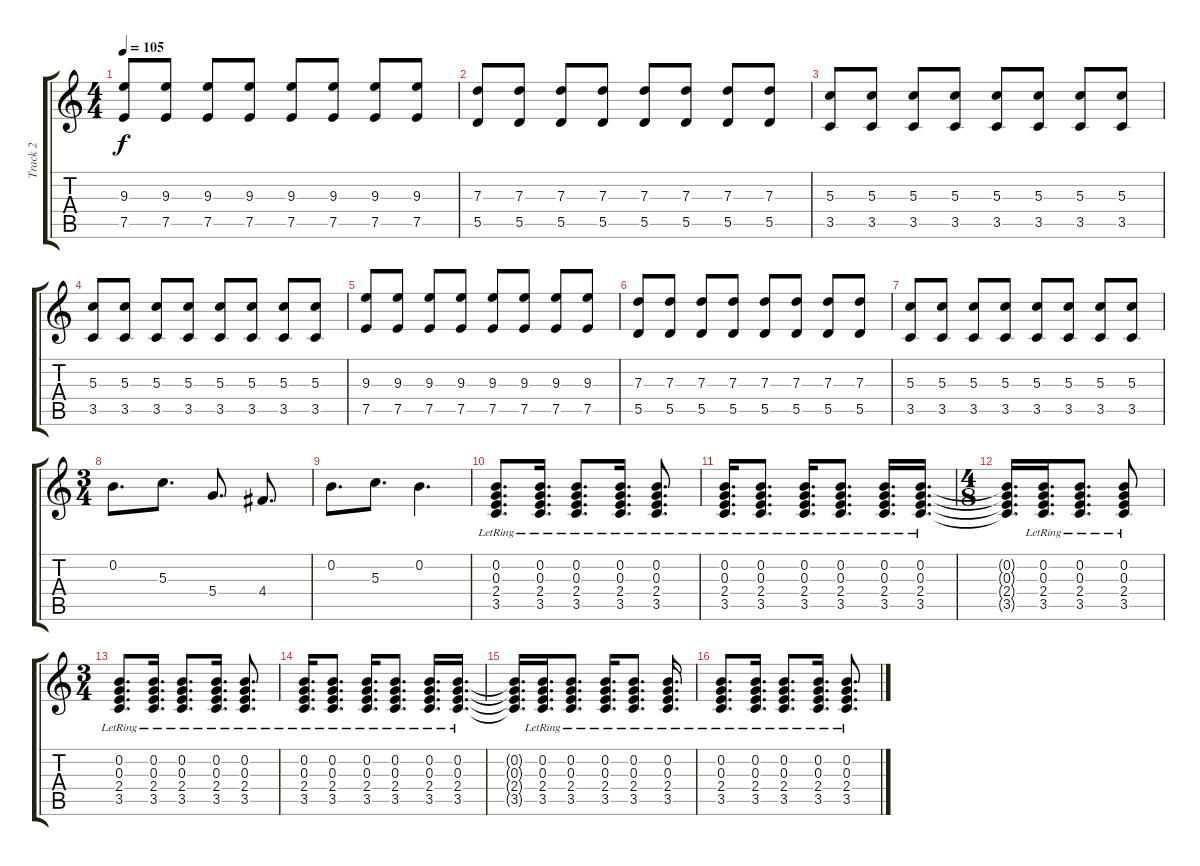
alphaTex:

\track ("Track 2" "Track 2") {instrument electricguitarclean}
\staff {score tabs}
\tuning (E4 B3 G3 D3 A2 D2) {hide}
\ts (4 4)
\tempo 105
\clef g2
\ks c
(9.3 7.5).8{dy f} (9.3 7.5).8 (9.3 7.5).8 (9.3 7.5).8 (9.3 7.5).8 (9.3 7.5).8 (9.3 7.5).8 (9.3 7.5).8 |
(7.3 5.5).8 (7.3 5.5).8 (7.3 5.5).8 (7.3 5.5).8 (7.3 5.5).8 (7.3 5.5).8 (7.3 5.5).8 (7.3 5.5).8 |
(5.3 3.5).8 (5.3 3.5).8 (5.3 3.5).8 (5.3 3.5).8 (5.3 3.5).8 (5.3 3.5).8 (5.3 3.5).8 (5.3 3.5).8 |
(5.3 3.5).8 (5.3 3.5).8 (5.3 3.5).8 (5.3 3.5).8 (5.3 3.5).8 (5.3 3.5).8 (5.3 3.5).8 (5.3 3.5).8 |
(9.3 7.5).8 (9.3 7.5).8 (9.3 7.5).8 (9.3 7.5).8 (9.3 7.5).8 (9.3 7.5).8 (9.3 7.5).8 (9.3 7.5).8 |
(7.3 5.5).8 (7.3 5.5).8 (7.3 5.5).8 (7.3 5.5).8 (7.3 5.5).8 (7.3 5.5).8 (7.3 5.5).8 (7.3 5.5).8 |
(5.3 3.5).8 (5.3 3.5).8 (5.3 3.5).8 (5.3 3.5).8 (5.3 3.5).8 (5.3 3.5).8 (5.3 3.5).8 (5.3 3.5).8 |
\ts (3 4)
0.2.8{d} 5.3.8{d} 5.4.8{d} 4.4.8{d} |
0.2.8{d} 5.3.8{d} 0.2.4{d} |
(0.2{lr} 0.3{lr} 2.4{lr} 3.5{lr}).8{d volume 4 instrument electricguitarclean} (0.2{lr} 0.3{lr} 2.4{lr} 3.5{lr}).16{d} (0.2{lr} 0.3{lr} 2.4{lr} 3.5{lr}).8{d} (0.2{lr} 0.3{lr} 2.4{lr} 3.5{lr}).16{d} (0.2{lr} 0.3{lr} 2.4{lr} 3.5{lr}).8{d} |
(0.2{lr} 0.3{lr} 2.4{lr} 3.5{lr}).16{d} (0.2{lr} 0.3{lr} 2.4{lr} 3.5{lr}).8{d} (0.2{lr} 0.3{lr} 2.4{lr} 3.5{lr}).16{d} (0.2{lr} 0.3{lr} 2.4{lr} 3.5{lr}).8{d} (0.2{lr} 0.3{lr} 2.4{lr} 3.5{lr}).16{d} (0.2{lr} 0.3{lr} 2.4{lr} 3.5{lr}).16{d} |
\ts (4 8)
(0.2{t} 0.3{t} 2.4{t} 3.5{t}).16{d} (0.2{lr} 0.3{lr} 2.4{lr} 3.5{lr}).16{d} (0.2{lr} 0.3{lr} 2.4{lr} 3.5{lr}).8{d} (0.2{lr} 0.3{lr} 2.4{lr} 3.5{lr}).8 |
\ts (3 4)
(0.2{lr} 0.3{lr} 2.4{lr} 3.5{lr}).8{d instrument electricguitarclean} (0.2{lr} 0.3{lr} 2.4{lr} 3.5{lr}).16{d} (0.2{lr} 0.3{lr} 2.4{lr} 3.5{lr}).8{d} (0.2{lr} 0.3{lr} 2.4{lr} 3.5{lr}).16{d} (0.2{lr} 0.3{lr} 2.4{lr} 3.5{lr}).8{d} |
(0.2{lr} 0.3{lr} 2.4{lr} 3.5{lr}).16{d} (0.2{lr} 0.3{lr} 2.4{lr} 3.5{lr}).8{d} (0.2{lr} 0.3{lr} 2.4{lr} 3.5{lr}).16{d} (0.2{lr} 0.3{lr} 2.4{lr} 3.5{lr}).8{d} (0.2{lr} 0.3{lr} 2.4{lr} 3.5{lr}).16{d} (0.2{lr} 0.3{lr} 2.4{lr} 3.5{lr}).16{d} |
(0.2{t} 0.3{t} 2.4{t} 3.5{t}).16{d} (0.2{lr} 0.3{lr} 2.4{lr} 3.5{lr}).16{d} (0.2{lr} 0.3{lr} 2.4{lr} 3.5{lr}).8{d} (0.2{lr} 0.3{lr} 2.4{lr} 3.5{lr}).16{d} (0.2{lr} 0.3{lr} 2.4{lr} 3.5{lr}).8{d} (0.2{lr} 0.3{lr} 2.4{lr} 3.5{lr}).16{d} |
(0.2{lr} 0.3{lr} 2.4{lr} 3.5{lr}).8{d} (0.2{lr} 0.3{lr} 2.4{lr} 3.5{lr}).16{d} (0.2{lr} 0.3{lr} 2.4{lr} 3.5{lr}).8{d} (0.2{lr} 0.3{lr} 2.4{lr} 3.5{lr}).16{d} (0.2{lr} 0.3{lr} 2.4{lr} 3.5{lr}).8{d}
